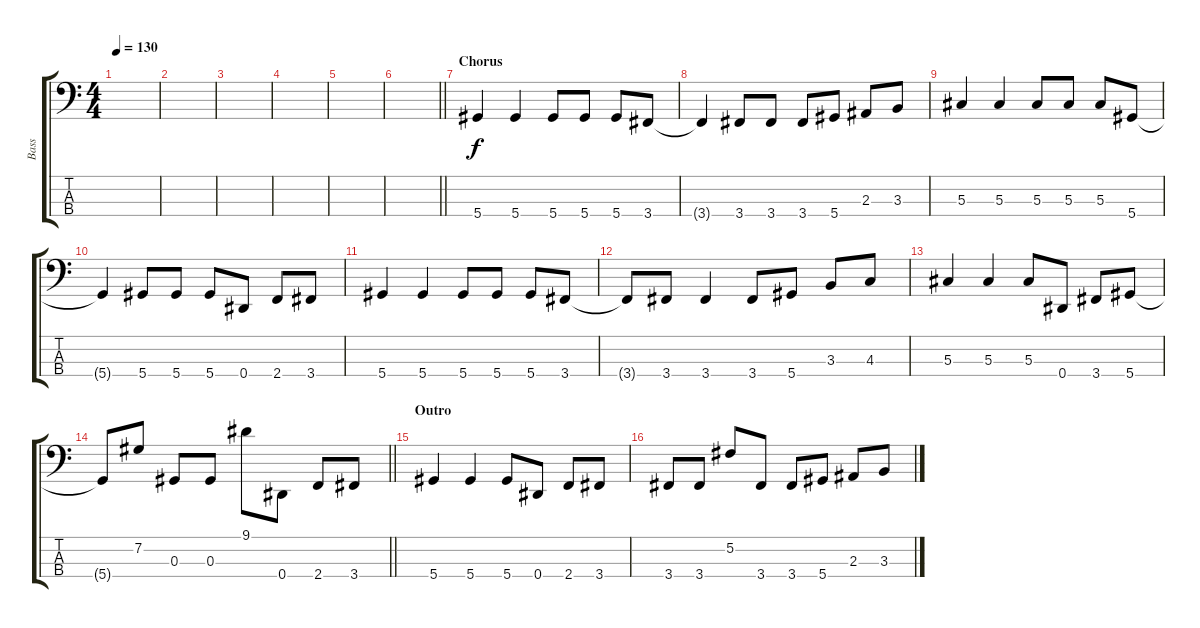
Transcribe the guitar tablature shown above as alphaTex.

\track ("Bass" "Bass") {instrument electricbasspick}
\staff {score tabs}
\tuning (Gb2 Db2 Ab1 Eb1) {hide}
\ts (4 4)
\tempo 130
\clef f4
\ks c
|
|
|
|
|
\barLineRight lightlight
|
\section ("" "Chorus")
5.4.4 5.4.4 5.4.8 5.4.8 5.4.8 3.4.8 |
3.4{t}.4 3.4.8 3.4.8 3.4.8 5.4.8 2.3.8 3.3.8 |
5.3.4 5.3.4 5.3.8 5.3.8 5.3.8 5.4.8 |
5.4{t}.4 5.4.8 5.4.8 5.4.8 0.4.8 2.4.8 3.4.8 |
5.4.4 5.4.4 5.4.8 5.4.8 5.4.8 3.4.8 |
3.4{t}.8 3.4.8 3.4.4 3.4.8 5.4.8 3.3.8 4.3.8 |
5.3.4 5.3.4 5.3.8 0.4.8 3.4.8 5.4.8 |
\barLineRight lightlight
5.4{t}.8 7.2.8 0.3.8 0.3.8 9.1.8 0.4.8 2.4.8 3.4.8 |
\section ("" "Outro")
5.4.4 5.4.4 5.4.8 0.4.8 2.4.8 3.4.8 |
3.4.8 3.4.8 5.2.8 3.4.8 3.4.8 5.4.8 2.3.8 3.3.8
